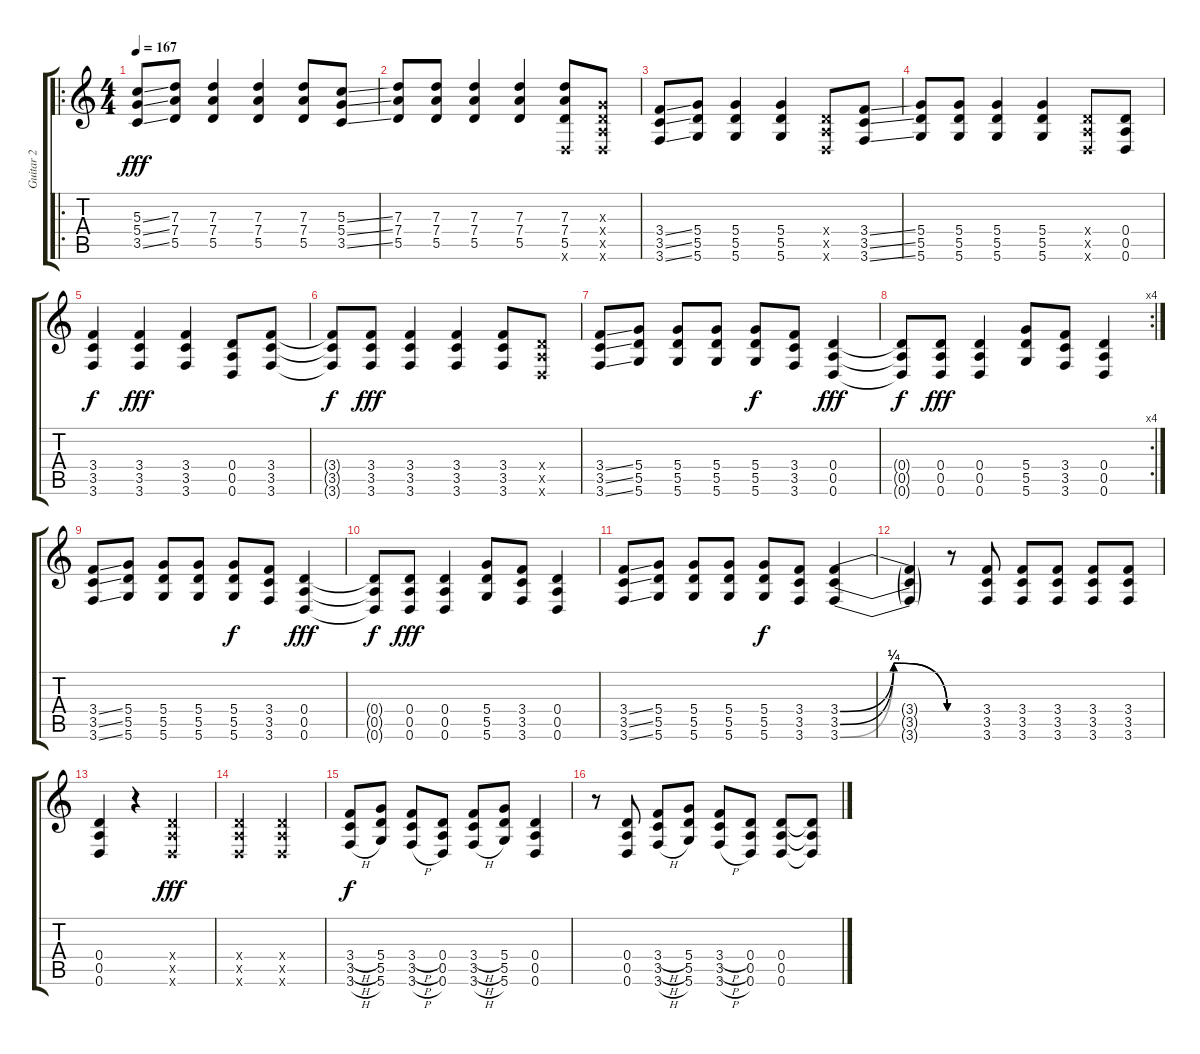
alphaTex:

\track ("Guitar 2" "Guitar 2") {instrument acousticguitarsteel}
\staff {score tabs}
\tuning (E4 B3 G3 D3 A2 D2) {hide}
\ro
\ts (4 4)
\tempo 167
\clef g2
\ks c
(5.3{ss} 5.4{ss} 3.5{ss}).8{dy fff} (7.3 7.4 5.5).8 (7.3 7.4 5.5).4 (7.3 7.4 5.5).4 (7.3 7.4 5.5).8 (5.3{ss} 5.4{ss} 3.5{ss}).8 |
(7.3 7.4 5.5).8 (7.3 7.4 5.5).8 (7.3 7.4 5.5).4 (7.3 7.4 5.5).4 (7.3 7.4 5.5 0.6{x}).8 (0.3{x} 0.4{x} 0.5{x} 0.6{x}).8 |
(3.4{ss} 3.5{ss} 3.6{ss}).8 (5.4 5.5 5.6).8 (5.4 5.5 5.6).4 (5.4 5.5 5.6).4 (0.4{x} 0.5{x} 0.6{x}).8 (3.4{ss} 3.5{ss} 3.6{ss}).8 |
(5.4 5.5 5.6).8 (5.4 5.5 5.6).8 (5.4 5.5 5.6).4 (5.4 5.5 5.6).4 (0.4{x} 0.5{x} 0.6{x}).8 (0.4 0.5 0.6).8 |
(3.4 3.5 3.6).4{dy f} (3.4 3.5 3.6).4{dy fff} (3.4 3.5 3.6).4 (0.4 0.5 0.6).8 (3.4 3.5 3.6).8 |
(3.4{t} 3.5{t} 3.6{t}).8{dy f} (3.4 3.5 3.6).8{dy fff} (3.4 3.5 3.6).4 (3.4 3.5 3.6).4 (3.4 3.5 3.6).8 (0.4{x} 0.5{x} 0.6{x}).8 |
(3.4{ss} 3.5{ss} 3.6{ss}).8 (5.4 5.5 5.6).8 (5.4 5.5 5.6).8 (5.4 5.5 5.6).8 (5.4 5.5 5.6).8{dy f} (3.4 3.5 3.6).8 (0.4 0.5 0.6).4{dy fff} |
\rc 4
(0.4{t} 0.5{t} 0.6{t}).8{dy f} (0.4 0.5 0.6).8{dy fff} (0.4 0.5 0.6).4 (5.4 5.5 5.6).8 (3.4 3.5 3.6).8 (0.4 0.5 0.6).4 |
(3.4{ss} 3.5{ss} 3.6{ss}).8 (5.4 5.5 5.6).8 (5.4 5.5 5.6).8 (5.4 5.5 5.6).8 (5.4 5.5 5.6).8{dy f} (3.4 3.5 3.6).8 (0.4 0.5 0.6).4{dy fff} |
(0.4{t} 0.5{t} 0.6{t}).8{dy f} (0.4 0.5 0.6).8{dy fff} (0.4 0.5 0.6).4 (5.4 5.5 5.6).8 (3.4 3.5 3.6).8 (0.4 0.5 0.6).4 |
(3.4{ss} 3.5{ss} 3.6{ss}).8 (5.4 5.5 5.6).8 (5.4 5.5 5.6).8 (5.4 5.5 5.6).8 (5.4 5.5 5.6).8{dy f} (3.4 3.5 3.6).8 (3.4{be (bendrelease 0 0 30 1 30 1 60 0)} 3.5{be (bendrelease 0 0 30 1 30 1 60 0)} 3.6{be (bendrelease 0 0 30 1 30 1 60 0)}).4 |
(3.4{t} 3.5{t} 3.6{t}).4 r.8 (3.4 3.5 3.6).8 (3.4 3.5 3.6).8 (3.4 3.5 3.6).8 (3.4 3.5 3.6).8 (3.4 3.5 3.6).8 |
(0.4 0.5 0.6).4 r.4 (0.4{x} 0.5{x} 0.6{x}).2{dy fff} |
(0.4{x} 0.5{x} 0.6{x}).2 (0.4{x} 0.5{x} 0.6{x}).2 |
(3.4{h} 3.5{h} 3.6{h}).8{dy f} (5.4 5.5 5.6).8 (3.4{h} 3.5{h} 3.6{h}).8 (0.4 0.5 0.6).8 (3.4{h} 3.5{h} 3.6{h}).8 (5.4 5.5 5.6).8 (0.4 0.5 0.6).4 |
r.8 (0.4 0.5 0.6).8 (3.4{h} 3.5{h} 3.6{h}).8 (5.4 5.5 5.6).8 (3.4{h} 3.5{h} 3.6{h}).8 (0.4 0.5 0.6).8 (0.4 0.5 0.6).8 (0.4{t} 0.5{t} 0.6{t}).8
